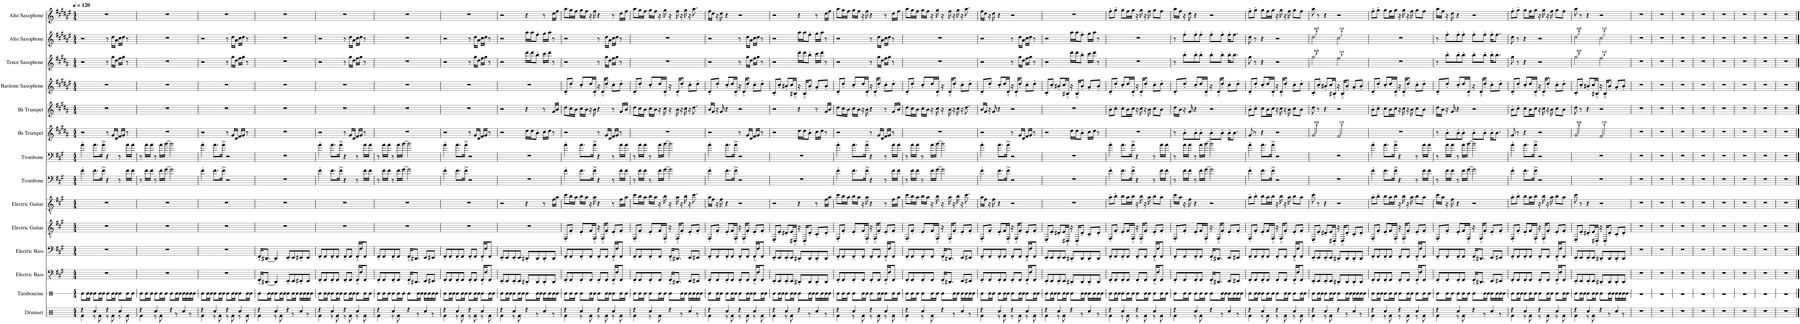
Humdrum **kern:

**kern	**kern	**kern	**kern	**kern	**kern	**kern	**kern	**kern	**kern	**kern	**kern	**kern	**kern
*part14	*part13	*part12	*part11	*part10	*part9	*part8	*part7	*part6	*part5	*part4	*part3	*part2	*part1
*staff14	*staff13	*staff12	*staff11	*staff10	*staff9	*staff8	*staff7	*staff6	*staff5	*staff4	*staff3	*staff2	*staff1
*I"Drumset	*I"Tambourine	*I"Electric Bass	*I"Electric Bass	*I"Electric Guitar	*I"Electric Guitar	*I"Trombone	*I"Trombone	*I"Bb Trumpet	*I"Bb Trumpet	*I"Baritone Saxophone	*I"Tenor Saxophone	*I"Alto Saxophone	*I"Alto Saxophone
*I'Drs.	*I'Tamb.	*I'El. B.	*I'El. B.	*I'El. Guit.	*I'El. Guit.	*I'Tbn.	*I'Tbn.	*I'Bb Tpt.	*I'Bb Tpt.	*I'Bar. Sax.	*I'T. Sax.	*I'A. Sax.	*I'A. Sax.
*	*stria1	*	*	*	*	*	*	*	*	*	*	*	*
*clefX	*clefX	*clefFv4	*clefF4	*clefGv2	*clefGv2	*clefF4	*clefF4	*clefG2	*clefG2	*clefG2	*clefG2	*clefG2	*clefG2
*	*	*	*Trd7c12	*	*	*	*	*Trd1c2	*Trd1c2	*Trd12c21	*Trd8c14	*Trd5c9	*Trd5c9
*k[]	*k[]	*k[f#c#g#]	*k[f#c#g#]	*k[f#c#g#]	*k[f#c#g#]	*k[f#c#g#]	*k[f#c#g#]	*k[f#c#g#d#a#]	*k[f#c#g#d#a#]	*k[f#c#g#d#a#e#]	*k[f#c#g#d#a#]	*k[f#c#g#d#a#e#]	*k[f#c#g#d#a#e#]
*M4/4	*M4/4	*M4/4	*M4/4	*M4/4	*M4/4	*M4/4	*M4/4	*M4/4	*M4/4	*M4/4	*M4/4	*M4/4	*M4/4
*MM120	*MM120	*MM120	*MM120	*MM120	*MM120	*MM120	*MM120	*MM120	*MM120	*MM120	*MM120	*MM120	*MM120
=1	=1	=1	=1	=1	=1	=1	=1	=1	=1	=1	=1	=1	=1
*^	*	*	*	*	*	*	*	*	*	*	*	*	*
4r	4Rf\	8Re\L	1r	1r	1r	1r	4f#'\	4a'\	2r	1r	1r	2r	2r	1r
.	.	16Re\L	.	.	.	.	.	.	.	.	.	.	.	.
.	.	16Re\JJ	.	.	.	.	.	.	.	.	.	.	.	.
4Rcc/	8r	8Re\L	.	.	.	.	8.f#\L	8.a\L	.	.	.	.	.	.
.	8Rf\	16Re\L	.	.	.	.	.	.	.	.	.	.	.	.
.	.	16Re\JJ	.	.	.	.	16f#^\Jk	16a^\Jk	.	.	.	.	.	.
4r	8r	8Re\L	.	.	.	.	4r	4r	8r	.	.	8r	8r	.
.	8Rf\	16Re\L	.	.	.	.	.	.	16g#/LL	.	.	16gg#\LL	16dd#\LL	.
.	.	16Re\JJ	.	.	.	.	.	.	16d#/JJ	.	.	16dd#\JJ	16a#\JJ	.
4Rcc/	8r	8Re\L	.	.	.	.	8r	8r	16f#/LL	.	.	16ff#\LL	16cc#\LL	.
.	.	.	.	.	.	.	.	.	16g#/JJ	.	.	16gg#\JJ	16dd#\JJ	.
.	8Rf\	16Re\L	.	.	.	.	16f#\LL	16a\LL	8r	.	.	8r	8r	.
.	.	16Re\JJ	.	.	.	.	16f#\JJ	16a\JJ	.	.	.	.	.	.
=2	=2	=2	=2	=2	=2	=2	=2	=2	=2	=2	=2	=2	=2	=2
4r	4Rf\	8Re\L	1r	1r	1r	1r	8r	8r	1r	1r	1r	1r	1r	1r
.	.	16Re\L	.	.	.	.	16f#\LL	16a\LL	.	.	.	.	.	.
.	.	16Re\JJ	.	.	.	.	16f#\JJ	16a\JJ	.	.	.	.	.	.
4Rcc/	8r	8Re\L	.	.	.	.	8r	8r	.	.	.	.	.	.
.	8Rf\	16Re\L	.	.	.	.	16f#\LL	16a\LL	.	.	.	.	.	.
.	.	16Re\JJ	.	.	.	.	[16g#\JJ	[16b\JJ	.	.	.	.	.	.
4r	8ryy	8Re\L	.	.	.	.	2g#\]	2b\]	.	.	.	.	.	.
.	8r	16Re\L	.	.	.	.	.	.	.	.	.	.	.	.
.	.	16Re\JJ	.	.	.	.	.	.	.	.	.	.	.	.
4Rcc/	8ryy	16Re\LL	.	.	.	.	.	.	.	.	.	.	.	.
.	.	16Re\	.	.	.	.	.	.	.	.	.	.	.	.
.	8r	16Re\	.	.	.	.	.	.	.	.	.	.	.	.
.	.	16Re\JJ	.	.	.	.	.	.	.	.	.	.	.	.
=3	=3	=3	=3	=3	=3	=3	=3	=3	=3	=3	=3	=3	=3	=3
4r	4Rf\	8Re\L	1r	1r	1r	1r	4f#'\	4a'\	2r	1r	1r	2r	2r	1r
.	.	16Re\L	.	.	.	.	.	.	.	.	.	.	.	.
.	.	16Re\JJ	.	.	.	.	.	.	.	.	.	.	.	.
4Rcc/	8r	8Re\L	.	.	.	.	8.f#\L	8.a\L	.	.	.	.	.	.
.	8Rf\	16Re\L	.	.	.	.	.	.	.	.	.	.	.	.
.	.	16Re\JJ	.	.	.	.	16f#^\Jk	16a^\Jk	.	.	.	.	.	.
4r	8r	8Re\L	.	.	.	.	2r	2r	8r	.	.	8r	8r	.
.	8Rf\	16Re\L	.	.	.	.	.	.	16g#/LL	.	.	16gg#\LL	16dd#\LL	.
.	.	16Re\JJ	.	.	.	.	.	.	16d#/JJ	.	.	16dd#\JJ	16a#\JJ	.
4Rcc/	8r	8Re\L	.	.	.	.	.	.	16f#/LL	.	.	16ff#\LL	16cc#\LL	.
.	.	.	.	.	.	.	.	.	16g#/JJ	.	.	16gg#\JJ	16dd#\JJ	.
.	8Rf\	16Re\L	.	.	.	.	.	.	8r	.	.	8r	8r	.
.	.	16Re\JJ	.	.	.	.	.	.	.	.	.	.	.	.
=4	=4	=4	=4	=4	=4	=4	=4	=4	=4	=4	=4	=4	=4	=4
4r	4Rf\	8Re\L	16FFF#'~/KL	16FF#'~/KL	1r	1r	1r	1r	1r	1r	1r	1r	1r	1r
.	.	.	[8.DDD#X/J	[8.DD#X/J	.	.	.	.	.	.	.	.	.	.
.	.	16Re\L	.	.	.	.	.	.	.	.	.	.	.	.
.	.	16Re\JJ	.	.	.	.	.	.	.	.	.	.	.	.
4Rcc/	8r	8Re\L	4DDD#/]	4DD#/]	.	.	.	.	.	.	.	.	.	.
.	8Rf\	16Re\L	.	.	.	.	.	.	.	.	.	.	.	.
.	.	16Re\JJ	.	.	.	.	.	.	.	.	.	.	.	.
4r	8ryy	8Re\L	8EEE'/L	8EE'/L	.	.	.	.	.	.	.	.	.	.
.	8r	16Re\L	8EEE/	8EE/	.	.	.	.	.	.	.	.	.	.
.	.	16Re\JJ	.	.	.	.	.	.	.	.	.	.	.	.
4Rcc/	8ryy	16Re\LL	8EEE#X'/	8EE#X'/	.	.	.	.	.	.	.	.	.	.
.	.	16Re\	.	.	.	.	.	.	.	.	.	.	.	.
.	8r	16Re\	8EEE#/J	8EE#/J	.	.	.	.	.	.	.	.	.	.
.	.	16Re\JJ	.	.	.	.	.	.	.	.	.	.	.	.
=5	=5	=5	=5	=5	=5	=5	=5	=5	=5	=5	=5	=5	=5	=5
4r	4Rf\	8Re\L	8FFF#'/L	8FF#'/L	1r	1r	4f#'\	4a'\	2r	1r	1r	2r	2r	1r
.	.	16Re\L	8FFF#/	8FF#/	.	.	.	.	.	.	.	.	.	.
.	.	16Re\JJ	.	.	.	.	.	.	.	.	.	.	.	.
4Rcc/	8r	8Re\L	8FFF#'/	8FF#'/	.	.	8.f#\L	8.a\L	.	.	.	.	.	.
.	8Rf\	16Re\L	8FFF#/J	8FF#/J	.	.	.	.	.	.	.	.	.	.
.	.	16Re\JJ	.	.	.	.	16f#^\Jk	16a^\Jk	.	.	.	.	.	.
4r	8r	8Re\L	8FFF#'/L	8FF#'/L	.	.	4r	4r	8r	.	.	8r	8r	.
.	8Rf\	16Re\L	8FFF#/J	8FF#/J	.	.	.	.	16g#/LL	.	.	16gg#\LL	16dd#\LL	.
.	.	16Re\JJ	.	.	.	.	.	.	16d#/JJ	.	.	16dd#\JJ	16a#\JJ	.
4Rcc/	8r	8Re\L	16FFF#'~/LL	16FF#'~/LL	.	.	8r	8r	16f#/LL	.	.	16ff#\LL	16cc#\LL	.
.	.	.	16FF#/J	16F#/J	.	.	.	.	16g#/JJ	.	.	16gg#\JJ	16dd#\JJ	.
.	8Rf\	16Re\L	8FFF#/J	8FF#/J	.	.	16f#\LL	16a\LL	8r	.	.	8r	8r	.
.	.	16Re\JJ	.	.	.	.	16f#\JJ	16a\JJ	.	.	.	.	.	.
=6	=6	=6	=6	=6	=6	=6	=6	=6	=6	=6	=6	=6	=6	=6
4r	4Rf\	8Re\L	8FFF#'/L	8FF#'/L	1r	1r	8r	8r	1r	1r	1r	1r	1r	1r
.	.	16Re\L	8FFF#/	8FF#/	.	.	16f#\LL	16a\LL	.	.	.	.	.	.
.	.	16Re\JJ	.	.	.	.	16f#\JJ	16a\JJ	.	.	.	.	.	.
4Rcc/	8r	8Re\L	8FFF#'/	8FF#'/	.	.	8r	8r	.	.	.	.	.	.
.	8Rf\	16Re\L	8FFF#/J	8FF#/J	.	.	16f#\LL	16a\LL	.	.	.	.	.	.
.	.	16Re\JJ	.	.	.	.	[16g#\JJ	[16b\JJ	.	.	.	.	.	.
4r	8ryy	8Re\L	16FFF#'~/KL	16FF#'~/KL	.	.	2g#\]	2b\]	.	.	.	.	.	.
.	.	.	8.DDD#X/J	8.DD#X/J	.	.	.	.	.	.	.	.	.	.
.	8r	16Re\L	.	.	.	.	.	.	.	.	.	.	.	.
.	.	16Re\JJ	.	.	.	.	.	.	.	.	.	.	.	.
4Rcc/	8ryy	16Re\LL	8EEE/L	8EE/L	.	.	.	.	.	.	.	.	.	.
.	.	16Re\	.	.	.	.	.	.	.	.	.	.	.	.
.	8r	16Re\	8EEE#X/J	8EE#X/J	.	.	.	.	.	.	.	.	.	.
.	.	16Re\JJ	.	.	.	.	.	.	.	.	.	.	.	.
=7	=7	=7	=7	=7	=7	=7	=7	=7	=7	=7	=7	=7	=7	=7
4r	4Rf\	8Re\L	8FFF#'/L	8FF#'/L	1r	1r	4f#'\	4a'\	2r	1r	1r	2r	2r	1r
.	.	16Re\L	8FFF#/	8FF#/	.	.	.	.	.	.	.	.	.	.
.	.	16Re\JJ	.	.	.	.	.	.	.	.	.	.	.	.
4Rcc/	8r	8Re\L	8FFF#'/	8FF#'/	.	.	8.f#\L	8.a\L	.	.	.	.	.	.
.	8Rf\	16Re\L	8FFF#/J	8FF#/J	.	.	.	.	.	.	.	.	.	.
.	.	16Re\JJ	.	.	.	.	16f#^\Jk	16a^\Jk	.	.	.	.	.	.
4r	8r	8Re\L	8FFF#'/L	8FF#'/L	.	.	2r	2r	8r	.	.	8r	8r	.
.	8Rf\	16Re\L	8FFF#/J	8FF#/J	.	.	.	.	16g#/LL	.	.	16gg#\LL	16dd#\LL	.
.	.	16Re\JJ	.	.	.	.	.	.	16d#/JJ	.	.	16dd#\JJ	16a#\JJ	.
4Rcc/	8r	8Re\L	16FFF#'~/LL	16FF#'~/LL	.	.	.	.	16f#/LL	.	.	16ff#\LL	16cc#\LL	.
.	.	.	16FF#/J	16F#/J	.	.	.	.	16g#/JJ	.	.	16gg#\JJ	16dd#\JJ	.
.	8Rf\	16Re\L	8FFF#/J	8FF#/J	.	.	.	.	8r	.	.	8r	8r	.
.	.	16Re\JJ	.	.	.	.	.	.	.	.	.	.	.	.
=8	=8	=8	=8	=8	=8	=8	=8	=8	=8	=8	=8	=8	=8	=8
4r	4Rf\	8Re\L	8EEE'/L	8EE'/L	1r	2r	1r	1r	2r	2r	1r	2r	2r	2r
.	.	16Re\L	8EEE/	8EE/	.	.	.	.	.	.	.	.	.	.
.	.	16Re\JJ	.	.	.	.	.	.	.	.	.	.	.	.
4Rcc/	8r	8Re\L	8EEE'/	8EE'/	.	.	.	.	.	.	.	.	.	.
.	8Rf\	16Re\L	8EEE/J	8EE/J	.	.	.	.	.	.	.	.	.	.
.	.	16Re\JJ	.	.	.	.	.	.	.	.	.	.	.	.
4r	8ryy	8Re\L	8DDD#X'/L	8DD#X'/L	.	4r	.	.	16dd#\LL	4r	.	16ddd#\LL	16aa#\LL	4r
.	.	.	.	.	.	.	.	.	16dd#\J	.	.	16ddd#\J	16aa#\J	.
.	8r	16Re\L	8DDD#/	8DD#/	.	.	.	.	8b'\J	.	.	8bb'\J	8ff#'\J	.
.	.	16Re\JJ	.	.	.	.	.	.	.	.	.	.	.	.
4Rcc/	8ryy	16Re\LL	8DDD#'/	8DD#'/	.	8r	.	.	16cc#\LL	8r	.	16ccc#\LL	16gg#\LL	8r
.	.	16Re\	.	.	.	.	.	.	16dd#\JJ	.	.	16ddd#\JJ	16aa#\JJ	.
.	8r	16Re\	8DDD#/J	8DD#/J	.	16f#\LL	.	.	8r	16g#/LL	.	8r	8r	16dd#\LL
.	.	16Re\JJ	.	.	.	16a\JJ	.	.	.	16b/JJ	.	.	.	16ff#\JJ
=9	=9	=9	=9	=9	=9	=9	=9	=9	=9	=9	=9	=9	=9	=9
4r	4Rf\	8Re\L	8FFF#'/L	8FF#'/L	8FF#'/L	8cc#\L	4f#'\	4a'\	2r	8dd#\L	8d#'/L	2r	2r	8aa#\L
.	.	16Re\L	8FFF#/	8FF#/	8F#'/J	16b\L	.	.	.	16cc#\L	8dd#'/J	.	.	16gg#\L
.	.	16Re\JJ	.	.	.	16a\JJ	.	.	.	16b\JJ	.	.	.	16ff#\JJ
4Rcc/	8r	8Re\L	8FFF#'/	8FF#'/	8E'/L	16b\LL	8.f#\L	8.a\L	.	16cc#\LL	8cc#'/L	.	.	16gg#\LL
.	.	.	.	.	.	16a\JJ	.	.	.	16b\JJ	.	.	.	16ff#\JJ
.	8Rf\	16Re\L	8FFF#/J	8FF#/J	16F#/L	16r	.	.	.	16r	16dd#/L	.	.	16r
.	.	16Re\JJ	.	.	16FF#'~/JJ	16a\	16f#^\Jk	16a^\Jk	.	16b\	16d#'~/JJ	.	.	16ff#\
4r	8r	8Re\L	8FFF#'/L	8FF#'/L	16r	4r	4r	4r	8r	4r	16r	8r	8r	4r
.	.	.	.	.	16FF#'~/KL	.	.	.	.	.	16d#'~/KL	.	.	.
.	8Rf\	16Re\L	8FFF#/J	8FF#/J	8F#'/J	.	.	.	16g#/LL	.	8dd#'/J	16gg#\LL	16dd#\LL	.
.	.	16Re\JJ	.	.	.	.	.	.	16d#/JJ	.	.	16dd#\JJ	16a#\JJ	.
4Rcc/	8r	8Re\L	16FFF#'~/LL	16FF#'~/LL	8E'/L	8r	8r	8r	16f#/LL	8r	8cc#'\L	16ff#\LL	16cc#\LL	8r
.	.	.	16FF#/J	16F#/J	.	.	.	.	16g#/JJ	.	.	16gg#\JJ	16dd#\JJ	.
.	8Rf\	16Re\L	8FFF#/J	8FF#/J	8F#'/J	16f#\LL	16f#\LL	16a\LL	8r	16g#/LL	8dd#'\J	8r	8r	16dd#\LL
.	.	16Re\JJ	.	.	.	16a\JJ	16f#\JJ	16a\JJ	.	16b/JJ	.	.	.	16ff#\JJ
=10	=10	=10	=10	=10	=10	=10	=10	=10	=10	=10	=10	=10	=10	=10
4r	4Rf\	8Re\L	8FFF#'/L	8FF#'/L	8FF#'/L	8cc#\L	8r	8r	1r	8dd#\L	8d#'/L	1r	1r	8aa#\L
.	.	16Re\L	8FFF#/	8FF#/	8F#'/J	16b\L	16f#\LL	16a\LL	.	16cc#\L	8dd#'/J	.	.	16gg#\L
.	.	16Re\JJ	.	.	.	16a\JJ	16f#\JJ	16a\JJ	.	16b\JJ	.	.	.	16ff#\JJ
4Rcc/	8r	8Re\L	8FFF#'/	8FF#'/	8E'/L	16b\LL	8r	8r	.	16cc#\LL	8cc#'/L	.	.	16gg#\LL
.	.	.	.	.	.	16a\JJ	.	.	.	16b\JJ	.	.	.	16ff#\JJ
.	8Rf\	16Re\L	8FFF#/J	8FF#/J	16F#/L	16r	16f#\LL	16a\LL	.	16r	16dd#/L	.	.	16r
.	.	16Re\JJ	.	.	16FF#'~/JJ	16b\	[16g#\JJ	[16b\JJ	.	16cc#\	16d#'~/JJ	.	.	16gg#\
4r	8ryy	8Re\L	16FFF#'~/KL	16FF#'~/KL	16r	16r	2g#\]	2b\]	.	16r	16r	.	.	16r
.	.	.	8.DDD#X/J	8.DD#X/J	16FF#'~/KL	16a\	.	.	.	16b\	16d#'~/KL	.	.	16ff#\
.	8r	16Re\L	.	.	8F#'/J	16r	.	.	.	16r	8dd#'/J	.	.	16r
.	.	16Re\JJ	.	.	.	16b\	.	.	.	16cc#\	.	.	.	16gg#\
4Rcc/	8ryy	16Re\LL	8EEE/L	8EE/L	8E'/L	16r	.	.	.	16r	8cc#'\L	.	.	16r
.	.	16Re\	.	.	.	8.cc#\	.	.	.	8.dd#\	.	.	.	8.aa#\
.	8r	16Re\	8EEE#X/J	8EE#X/J	8F#'/J	.	.	.	.	.	8dd#'\J	.	.	.
.	.	16Re\JJ	.	.	.	.	.	.	.	.	.	.	.	.
=11	=11	=11	=11	=11	=11	=11	=11	=11	=11	=11	=11	=11	=11	=11
4r	4Rf\	8Re\L	8FFF#'/L	8FF#'/L	8FF#'/L	16a\LL	4f#'\	4a'\	2r	16b/LL	8d#'/L	2r	2r	16ff#\LL
.	.	.	.	.	.	16f#\JJ	.	.	.	16g#/JJ	.	.	.	16dd#\JJ
.	.	16Re\L	8FFF#/	8FF#/	8F#'/J	16r	.	.	.	16r	8dd#'/J	.	.	16r
.	.	16Re\JJ	.	.	.	16f#\	.	.	.	16g#/	.	.	.	16dd#\
4Rcc/	8r	8Re\L	8FFF#'/	8FF#'/	8E'/L	4r	8.f#\L	8.a\L	.	4r	8cc#'/L	.	.	4r
.	8Rf\	16Re\L	8FFF#/J	8FF#/J	16F#/L	.	.	.	.	.	16dd#/L	.	.	.
.	.	16Re\JJ	.	.	16FF#'~/JJ	.	16f#^\Jk	16a^\Jk	.	.	16d#'~/JJ	.	.	.
4r	8r	8Re\L	8FFF#'/L	8FF#'/L	16r	2r	2r	2r	8r	2r	16r	8r	8r	2r
.	.	.	.	.	16FF#'~/KL	.	.	.	.	.	16d#'~/KL	.	.	.
.	8Rf\	16Re\L	8FFF#/J	8FF#/J	8F#'/J	.	.	.	16g#/LL	.	8dd#'/J	16gg#\LL	16dd#\LL	.
.	.	16Re\JJ	.	.	.	.	.	.	16d#/JJ	.	.	16dd#\JJ	16a#\JJ	.
4Rcc/	8r	8Re\L	16FFF#'~/LL	16FF#'~/LL	8E'/L	.	.	.	16f#/LL	.	8cc#'\L	16ff#\LL	16cc#\LL	.
.	.	.	16FF#/J	16F#/J	.	.	.	.	16g#/JJ	.	.	16gg#\JJ	16dd#\JJ	.
.	8Rf\	16Re\L	8FFF#/J	8FF#/J	8F#'/J	.	.	.	8r	.	8dd#'\J	8r	8r	.
.	.	16Re\JJ	.	.	.	.	.	.	.	.	.	.	.	.
=12	=12	=12	=12	=12	=12	=12	=12	=12	=12	=12	=12	=12	=12	=12
4r	4Rf\	8Re\L	8EEE'/L	8EE'/L	8EE'/L	2r	1r	1r	2r	2r	8c#'/L	2r	2r	2r
.	.	16Re\L	8EEE/	8EE/	8E'/J	.	.	.	.	.	8cc#'/J	.	.	.
.	.	16Re\JJ	.	.	.	.	.	.	.	.	.	.	.	.
4Rcc/	8r	8Re\L	8EEE'/	8EE'/	8D#X'/L	.	.	.	.	.	8b#X'/L	.	.	.
.	8Rf\	16Re\L	8EEE/J	8EE/J	16E/L	.	.	.	.	.	16cc#/L	.	.	.
.	.	16Re\JJ	.	.	16DD#X'~/JJ	.	.	.	.	.	16B#X'~/JJ	.	.	.
4r	8ryy	8Re\L	8DDD#X'/L	8DD#X'/L	16r	4r	.	.	16dd#\LL	4r	16r	16ddd#\LL	16aa#\LL	4r
.	.	.	.	.	16DD#'~/KL	.	.	.	16dd#\J	.	16B#'~/KL	16ddd#\J	16aa#\J	.
.	8r	16Re\L	8DDD#/	8DD#/	8D#'/J	.	.	.	8b'\J	.	8b#'/J	8bb'\J	8ff#'\J	.
.	.	16Re\JJ	.	.	.	.	.	.	.	.	.	.	.	.
4Rcc/	8ryy	16Re\LL	8DDD#'/	8DD#'/	8C#'/L	8r	.	.	16cc#\LL	8r	8a#'/L	16ccc#\LL	16gg#\LL	8r
.	.	16Re\	.	.	.	.	.	.	16dd#\JJ	.	.	16ddd#\JJ	16aa#\JJ	.
.	8r	16Re\	8DDD#/J	8DD#/J	8D#'/J	16f#\LL	.	.	8r	16g#/LL	8b#'/J	8r	8r	16dd#\LL
.	.	16Re\JJ	.	.	.	16a\JJ	.	.	.	16b/JJ	.	.	.	16ff#\JJ
=13	=13	=13	=13	=13	=13	=13	=13	=13	=13	=13	=13	=13	=13	=13
4r	4Rf\	8Re\L	8FFF#'/L	8FF#'/L	8FF#'/L	8cc#\L	4f#'\	4a'\	2r	8dd#\L	8d#'/L	2r	2r	8aa#\L
.	.	16Re\L	8FFF#/	8FF#/	8F#'/J	16b\L	.	.	.	16cc#\L	8dd#'/J	.	.	16gg#\L
.	.	16Re\JJ	.	.	.	16a\JJ	.	.	.	16b\JJ	.	.	.	16ff#\JJ
4Rcc/	8r	8Re\L	8FFF#'/	8FF#'/	8E'/L	16b\LL	8.f#\L	8.a\L	.	16cc#\LL	8cc#'/L	.	.	16gg#\LL
.	.	.	.	.	.	16a\JJ	.	.	.	16b\JJ	.	.	.	16ff#\JJ
.	8Rf\	16Re\L	8FFF#/J	8FF#/J	16F#/L	16r	.	.	.	16r	16dd#/L	.	.	16r
.	.	16Re\JJ	.	.	16FF#'~/JJ	16a\	16f#^\Jk	16a^\Jk	.	16b\	16d#'~/JJ	.	.	16ff#\
4r	8r	8Re\L	8FFF#'/L	8FF#'/L	16r	4r	4r	4r	8r	4r	16r	8r	8r	4r
.	.	.	.	.	16FF#'~/KL	.	.	.	.	.	16d#'~/KL	.	.	.
.	8Rf\	16Re\L	8FFF#/J	8FF#/J	8F#'/J	.	.	.	16g#/LL	.	8dd#'/J	16gg#\LL	16dd#\LL	.
.	.	16Re\JJ	.	.	.	.	.	.	16d#/JJ	.	.	16dd#\JJ	16a#\JJ	.
4Rcc/	8r	8Re\L	16FFF#'~/LL	16FF#'~/LL	8E'/L	8r	8r	8r	16f#/LL	8r	8cc#'\L	16ff#\LL	16cc#\LL	8r
.	.	.	16FF#/J	16F#/J	.	.	.	.	16g#/JJ	.	.	16gg#\JJ	16dd#\JJ	.
.	8Rf\	16Re\L	8FFF#/J	8FF#/J	8F#'/J	16f#\LL	16f#\LL	16a\LL	8r	16g#/LL	8dd#'\J	8r	8r	16dd#\LL
.	.	16Re\JJ	.	.	.	16a\JJ	16f#\JJ	16a\JJ	.	16b/JJ	.	.	.	16ff#\JJ
=14	=14	=14	=14	=14	=14	=14	=14	=14	=14	=14	=14	=14	=14	=14
4r	4Rf\	8Re\L	8FFF#'/L	8FF#'/L	8FF#'/L	8cc#\L	8r	8r	1r	8dd#\L	8d#'/L	1r	1r	8aa#\L
.	.	16Re\L	8FFF#/	8FF#/	8F#'/J	16b\L	16f#\LL	16a\LL	.	16cc#\L	8dd#'/J	.	.	16gg#\L
.	.	16Re\JJ	.	.	.	16a\JJ	16f#\JJ	16a\JJ	.	16b\JJ	.	.	.	16ff#\JJ
4Rcc/	8r	8Re\L	8FFF#'/	8FF#'/	8E'/L	16b\LL	8r	8r	.	16cc#\LL	8cc#'/L	.	.	16gg#\LL
.	.	.	.	.	.	16a\JJ	.	.	.	16b\JJ	.	.	.	16ff#\JJ
.	8Rf\	16Re\L	8FFF#/J	8FF#/J	16F#/L	16r	16f#\LL	16a\LL	.	16r	16dd#/L	.	.	16r
.	.	16Re\JJ	.	.	16FF#'~/JJ	16b\	[16g#\JJ	[16b\JJ	.	16cc#\	16d#'~/JJ	.	.	16gg#\
4r	8ryy	8Re\L	16FFF#'~/KL	16FF#'~/KL	16r	16r	2g#\]	2b\]	.	16r	16r	.	.	16r
.	.	.	8.DDD#X/J	8.DD#X/J	16FF#'~/KL	16a\	.	.	.	16b\	16d#'~/KL	.	.	16ff#\
.	8r	16Re\L	.	.	8F#'/J	16r	.	.	.	16r	8dd#'/J	.	.	16r
.	.	16Re\JJ	.	.	.	16b\	.	.	.	16cc#\	.	.	.	16gg#\
4Rcc/	8ryy	16Re\LL	8EEE/L	8EE/L	8E'/L	16r	.	.	.	16r	8cc#'\L	.	.	16r
.	.	16Re\	.	.	.	8.cc#\	.	.	.	8.dd#\	.	.	.	8.aa#\
.	8r	16Re\	8EEE#X/J	8EE#X/J	8F#'/J	.	.	.	.	.	8dd#'\J	.	.	.
.	.	16Re\JJ	.	.	.	.	.	.	.	.	.	.	.	.
=15	=15	=15	=15	=15	=15	=15	=15	=15	=15	=15	=15	=15	=15	=15
4r	4Rf\	8Re\L	8FFF#'/L	8FF#'/L	8FF#'/L	16a\LL	4f#'\	4a'\	2r	16b/LL	8d#'/L	2r	2r	16ff#\LL
.	.	.	.	.	.	16f#\JJ	.	.	.	16g#/JJ	.	.	.	16dd#\JJ
.	.	16Re\L	8FFF#/	8FF#/	8F#'/J	16r	.	.	.	16r	8dd#'/J	.	.	16r
.	.	16Re\JJ	.	.	.	16f#\	.	.	.	16g#/	.	.	.	16dd#\
4Rcc/	8r	8Re\L	8FFF#'/	8FF#'/	8E'/L	4r	8.f#\L	8.a\L	.	4r	8cc#'/L	.	.	4r
.	8Rf\	16Re\L	8FFF#/J	8FF#/J	16F#/L	.	.	.	.	.	16dd#/L	.	.	.
.	.	16Re\JJ	.	.	16FF#'~/JJ	.	16f#^\Jk	16a^\Jk	.	.	16d#'~/JJ	.	.	.
4r	8r	8Re\L	8FFF#'/L	8FF#'/L	16r	2r	2r	2r	8r	2r	16r	8r	8r	2r
.	.	.	.	.	16FF#'~/KL	.	.	.	.	.	16d#'~/KL	.	.	.
.	8Rf\	16Re\L	8FFF#/J	8FF#/J	8F#'/J	.	.	.	16g#/LL	.	8dd#'/J	16gg#\LL	16dd#\LL	.
.	.	16Re\JJ	.	.	.	.	.	.	16d#/JJ	.	.	16dd#\JJ	16a#\JJ	.
4Rcc/	8r	8Re\L	16FFF#'~/LL	16FF#'~/LL	8E'/L	.	.	.	16f#/LL	.	8cc#'\L	16ff#\LL	16cc#\LL	.
.	.	.	16FF#/J	16F#/J	.	.	.	.	16g#/JJ	.	.	16gg#\JJ	16dd#\JJ	.
.	8Rf\	16Re\L	8FFF#/J	8FF#/J	8F#'/J	.	.	.	8r	.	8dd#'\J	8r	8r	.
.	.	16Re\JJ	.	.	.	.	.	.	.	.	.	.	.	.
=16	=16	=16	=16	=16	=16	=16	=16	=16	=16	=16	=16	=16	=16	=16
4r	4Rf\	8Re\L	8EEE'/L	8EE'/L	8EE'/L	1r	1r	1r	2r	1r	8c#'/L	2r	2r	1r
.	.	16Re\L	8EEE/	8EE/	8E'/J	.	.	.	.	.	8cc#'/J	.	.	.
.	.	16Re\JJ	.	.	.	.	.	.	.	.	.	.	.	.
4Rcc/	8r	8Re\L	8EEE'/	8EE'/	8D#X'/L	.	.	.	.	.	8b#X'/L	.	.	.
.	8Rf\	16Re\L	8EEE/J	8EE/J	16E/L	.	.	.	.	.	16cc#/L	.	.	.
.	.	16Re\JJ	.	.	16DD#X'~/JJ	.	.	.	.	.	16B#X'~/JJ	.	.	.
4r	8ryy	8Re\L	8DDD#X'/L	8DD#X'/L	16r	.	.	.	16dd#\LL	.	16r	16ddd#\LL	16aa#\LL	.
.	.	.	.	.	16DD#'~/KL	.	.	.	16dd#\J	.	16B#'~/KL	16ddd#\J	16aa#\J	.
.	8r	16Re\L	8DDD#/	8DD#/	8D#'/J	.	.	.	8b'\J	.	8b#'/J	8bb'\J	8ff#'\J	.
.	.	16Re\JJ	.	.	.	.	.	.	.	.	.	.	.	.
4Rcc/	8ryy	16Re\LL	8DDD#'/	8DD#'/	8C#'/L	.	.	.	16cc#\LL	.	8a#'/L	16ccc#\LL	16gg#\LL	.
.	.	16Re\	.	.	.	.	.	.	16dd#\JJ	.	.	16ddd#\JJ	16aa#\JJ	.
.	8r	16Re\	8DDD#/J	8DD#/J	8D#'/J	.	.	.	8r	.	8b#'/J	8r	8r	.
.	.	16Re\JJ	.	.	.	.	.	.	.	.	.	.	.	.
=17	=17	=17	=17	=17	=17	=17	=17	=17	=17	=17	=17	=17	=17	=17
4r	4Rf\	8Re\L	8FFF#'/L	8FF#'/L	8FF#'/L	8a'\L	4f#'\	4a'\	1r	8b'\L	8d#'/L	1r	1r	8ff#'\L
.	.	16Re\L	8FFF#/	8FF#/	8F#'/J	8b'\J	.	.	.	8cc#'\J	8dd#'/J	.	.	8gg#'\J
.	.	16Re\JJ	.	.	.	.	.	.	.	.	.	.	.	.
4Rcc/	8r	8Re\L	8FFF#'/	8FF#'/	8E'/L	8b\L	8.f#\L	8.a\L	.	8cc#\L	8cc#'/L	.	.	8gg#\L
.	8Rf\	16Re\L	8FFF#/J	8FF#/J	16F#/L	16a\L	.	.	.	16b\L	16dd#/L	.	.	16ff#\L
.	.	16Re\JJ	.	.	16FF#'~/JJ	16b\JJ	16f#^\Jk	16a^\Jk	.	16cc#\JJ	16d#'~/JJ	.	.	16gg#\JJ
4r	8r	8Re\L	8FFF#'/L	8FF#'/L	16r	16r	4r	4r	.	16r	16r	.	.	16r
.	.	.	.	.	16FF#'~/KL	16b\	.	.	.	16cc#\	16d#'~/KL	.	.	16gg#\
.	8Rf\	16Re\L	8FFF#/J	8FF#/J	8F#'/J	16r	.	.	.	16r	8dd#'/J	.	.	16r
.	.	16Re\JJ	.	.	.	16a\	.	.	.	16b\	.	.	.	16ff#\
4Rcc/	8r	8Re\L	16FFF#'~/LL	16FF#'~/LL	8E'/L	8b\L	8r	8r	.	8cc#\L	8cc#'\L	.	.	8gg#\L
.	.	.	16FF#/J	16F#/J	.	.	.	.	.	.	.	.	.	.
.	8Rf\	16Re\L	8FFF#/J	8FF#/J	8F#'/J	8a\J	16f#\LL	16a\LL	.	8b\J	8dd#'\J	.	.	8ff#\J
.	.	16Re\JJ	.	.	.	.	16f#\JJ	16a\JJ	.	.	.	.	.	.
=18	=18	=18	=18	=18	=18	=18	=18	=18	=18	=18	=18	=18	=18	=18
4r	4Rf\	8Re\L	8FFF#'/L	8FF#'/L	8FF#'/L	16cc#\LL	8r	8r	8r	16dd#\LL	8d#'/L	8r	8r	16aa#\LL
.	.	.	.	.	.	16a\JJ	.	.	.	16b\JJ	.	.	.	16ff#\JJ
.	.	16Re\L	8FFF#/	8FF#/	8F#'/J	16r	16f#\LL	16a\LL	8b'\L	16r	8dd#'/J	8bb'\L	8ff#'\L	16r
.	.	16Re\JJ	.	.	.	16f#\	16f#\JJ	16a\JJ	.	16g#/	.	.	.	16dd#\
4Rcc/	8r	8Re\L	8FFF#'/	8FF#'/	8E'/L	4r	8r	8r	8b'\	4r	8cc#'/L	8bb'\	8ff#'\	4r
.	8Rf\	16Re\L	8FFF#/J	8FF#/J	16F#/L	.	16f#\LL	16a\LL	8b'\J	.	16dd#/L	8bb'\J	8ff#'\J	.
.	.	16Re\JJ	.	.	16FF#'~/JJ	.	[16g#\JJ	[16b\JJ	.	.	16d#'~/JJ	.	.	.
4r	8ryy	8Re\L	16FFF#'~/KL	16FF#'~/KL	16r	2r	2g#\]	2b\]	8b'\L	2r	16r	8bb'\L	8ff#'\L	2r
.	.	.	8.DDD#X/J	8.DD#X/J	16FF#'~/KL	.	.	.	.	.	16d#'~/KL	.	.	.
.	8r	16Re\L	.	.	8F#'/J	.	.	.	8b'\J	.	8dd#'/J	8bb'\J	8ff#'\J	.
.	.	16Re\JJ	.	.	.	.	.	.	.	.	.	.	.	.
4Rcc/	8ryy	16Re\LL	8EEE/L	8EE/L	8E'/L	.	.	.	16b'\KL	.	8cc#'\L	16bb'\KL	16ff#'\KL	.
.	.	16Re\	.	.	.	.	.	.	8.b\J	.	.	8.bb\J	8.ff#\J	.
.	8r	16Re\	8EEE#X/J	8EE#X/J	8F#'/J	.	.	.	.	.	8dd#'\J	.	.	.
.	.	16Re\JJ	.	.	.	.	.	.	.	.	.	.	.	.
=19	=19	=19	=19	=19	=19	=19	=19	=19	=19	=19	=19	=19	=19	=19
4r	4Rf\	8Re\L	8FFF#'/L	8FF#'/L	8FF#'/L	8a'\L	4f#'\	4a'\	8g#/	8b'\L	8d#'/L	8gg#\	8dd#\	8ff#'\L
.	.	16Re\L	8FFF#/	8FF#/	8F#'/J	8b'\J	.	.	8r	8cc#'\J	8dd#'/J	8r	8r	8gg#'\J
.	.	16Re\JJ	.	.	.	.	.	.	.	.	.	.	.	.
4Rcc/	8r	8Re\L	8FFF#'/	8FF#'/	8E'/L	8b\L	8.f#\L	8.a\L	4r	8cc#\L	8cc#'/L	4r	4r	8gg#\L
.	8Rf\	16Re\L	8FFF#/J	8FF#/J	16F#/L	16a\L	.	.	.	16b\L	16dd#/L	.	.	16ff#\L
.	.	16Re\JJ	.	.	16FF#'~/JJ	16b\JJ	16f#^\Jk	16a^\Jk	.	16cc#\JJ	16d#'~/JJ	.	.	16gg#\JJ
4r	8r	8Re\L	8FFF#'/L	8FF#'/L	16r	16r	2r	2r	2r	16r	16r	2r	2r	16r
.	.	.	.	.	16FF#'~/KL	16b\	.	.	.	16cc#\	16d#'~/KL	.	.	16gg#\
.	8Rf\	16Re\L	8FFF#/J	8FF#/J	8F#'/J	16r	.	.	.	16r	8dd#'/J	.	.	16r
.	.	16Re\JJ	.	.	.	16a\	.	.	.	16b\	.	.	.	16ff#\
4Rcc/	8r	8Re\L	16FFF#'~/LL	16FF#'~/LL	8E'/L	8b\L	.	.	.	8cc#\L	8cc#'\L	.	.	8gg#\L
.	.	.	16FF#/J	16F#/J	.	.	.	.	.	.	.	.	.	.
.	8Rf\	16Re\L	8FFF#/J	8FF#/J	8F#'/J	8a\J	.	.	.	8b\J	8dd#'\J	.	.	8ff#\J
.	.	16Re\JJ	.	.	.	.	.	.	.	.	.	.	.	.
=20	=20	=20	=20	=20	=20	=20	=20	=20	=20	=20	=20	=20	=20	=20
4r	4Rf\	8Re\L	8EEE'/L	8EE'/L	8EE'/L	8cc#\	1r	1r	2g#/	8dd#\	8c#'/L	2gg#\	2dd#\	8aa#\
.	.	16Re\L	8EEE/	8EE/	8E'/J	8r	.	.	.	8r	8cc#'/J	.	.	8r
.	.	16Re\JJ	.	.	.	.	.	.	.	.	.	.	.	.
4Rcc/	8r	8Re\L	8EEE'/	8EE'/	8D#X'/L	4r	.	.	.	4r	8b#X'/L	.	.	4r
.	8Rf\	16Re\L	8EEE/J	8EE/J	16E/L	.	.	.	.	.	16cc#/L	.	.	.
.	.	16Re\JJ	.	.	16DD#X'~/JJ	.	.	.	.	.	16B#X'~/JJ	.	.	.
4r	8ryy	8Re\L	8DDD#X'/L	8DD#X'/L	16r	2r	.	.	2f#/	2r	16r	2ff#\	2cc#\	2r
.	.	.	.	.	16DD#'~/KL	.	.	.	.	.	16B#'~/KL	.	.	.
.	8r	16Re\L	8DDD#/	8DD#/	8D#'/J	.	.	.	.	.	8b#'/J	.	.	.
.	.	16Re\JJ	.	.	.	.	.	.	.	.	.	.	.	.
4Rcc/	8ryy	16Re\LL	8DDD#'/	8DD#'/	8C#'/L	.	.	.	.	.	8a#'/L	.	.	.
.	.	16Re\	.	.	.	.	.	.	.	.	.	.	.	.
.	8r	16Re\	8DDD#/J	8DD#/J	8D#'/J	.	.	.	.	.	8b#'/J	.	.	.
.	.	16Re\JJ	.	.	.	.	.	.	.	.	.	.	.	.
=21	=21	=21	=21	=21	=21	=21	=21	=21	=21	=21	=21	=21	=21	=21
4r	4Rf\	8Re\L	8FFF#'/L	8FF#'/L	8FF#'/L	8a'\L	4f#'\	4a'\	1r	8b'\L	8d#'/L	1r	1r	8ff#'\L
.	.	16Re\L	8FFF#/	8FF#/	8F#'/J	8b'\J	.	.	.	8cc#'\J	8dd#'/J	.	.	8gg#'\J
.	.	16Re\JJ	.	.	.	.	.	.	.	.	.	.	.	.
4Rcc/	8r	8Re\L	8FFF#'/	8FF#'/	8E'/L	8b\L	8.f#\L	8.a\L	.	8cc#\L	8cc#'/L	.	.	8gg#\L
.	8Rf\	16Re\L	8FFF#/J	8FF#/J	16F#/L	16a\L	.	.	.	16b\L	16dd#/L	.	.	16ff#\L
.	.	16Re\JJ	.	.	16FF#'~/JJ	16b\JJ	16f#^\Jk	16a^\Jk	.	16cc#\JJ	16d#'~/JJ	.	.	16gg#\JJ
4r	8r	8Re\L	8FFF#'/L	8FF#'/L	16r	16r	4r	4r	.	16r	16r	.	.	16r
.	.	.	.	.	16FF#'~/KL	16b\	.	.	.	16cc#\	16d#'~/KL	.	.	16gg#\
.	8Rf\	16Re\L	8FFF#/J	8FF#/J	8F#'/J	16r	.	.	.	16r	8dd#'/J	.	.	16r
.	.	16Re\JJ	.	.	.	16a\	.	.	.	16b\	.	.	.	16ff#\
4Rcc/	8r	8Re\L	16FFF#'~/LL	16FF#'~/LL	8E'/L	8b\L	8r	8r	.	8cc#\L	8cc#'\L	.	.	8gg#\L
.	.	.	16FF#/J	16F#/J	.	.	.	.	.	.	.	.	.	.
.	8Rf\	16Re\L	8FFF#/J	8FF#/J	8F#'/J	8a\J	16f#\LL	16a\LL	.	8b\J	8dd#'\J	.	.	8ff#\J
.	.	16Re\JJ	.	.	.	.	16f#\JJ	16a\JJ	.	.	.	.	.	.
=22	=22	=22	=22	=22	=22	=22	=22	=22	=22	=22	=22	=22	=22	=22
4r	4Rf\	8Re\L	8FFF#'/L	8FF#'/L	8FF#'/L	16cc#\LL	8r	8r	8r	16dd#\LL	8d#'/L	8r	8r	16aa#\LL
.	.	.	.	.	.	16a\JJ	.	.	.	16b\JJ	.	.	.	16ff#\JJ
.	.	16Re\L	8FFF#/	8FF#/	8F#'/J	16r	16f#\LL	16a\LL	8b'\L	16r	8dd#'/J	8bb'\L	8ff#'\L	16r
.	.	16Re\JJ	.	.	.	16f#\	16f#\JJ	16a\JJ	.	16g#/	.	.	.	16dd#\
4Rcc/	8r	8Re\L	8FFF#'/	8FF#'/	8E'/L	4r	8r	8r	8b'\	4r	8cc#'/L	8bb'\	8ff#'\	4r
.	8Rf\	16Re\L	8FFF#/J	8FF#/J	16F#/L	.	16f#\LL	16a\LL	8b'\J	.	16dd#/L	8bb'\J	8ff#'\J	.
.	.	16Re\JJ	.	.	16FF#'~/JJ	.	[16g#\JJ	[16b\JJ	.	.	16d#'~/JJ	.	.	.
4r	8ryy	8Re\L	16FFF#'~/KL	16FF#'~/KL	16r	2r	2g#\]	2b\]	8b'\L	2r	16r	8bb'\L	8ff#'\L	2r
.	.	.	8.DDD#X/J	8.DD#X/J	16FF#'~/KL	.	.	.	.	.	16d#'~/KL	.	.	.
.	8r	16Re\L	.	.	8F#'/J	.	.	.	8b'\J	.	8dd#'/J	8bb'\J	8ff#'\J	.
.	.	16Re\JJ	.	.	.	.	.	.	.	.	.	.	.	.
4Rcc/	8ryy	16Re\LL	8EEE/L	8EE/L	8E'/L	.	.	.	16b'\KL	.	8cc#'\L	16bb'\KL	16ff#'\KL	.
.	.	16Re\	.	.	.	.	.	.	8.b\J	.	.	8.bb\J	8.ff#\J	.
.	8r	16Re\	8EEE#X/J	8EE#X/J	8F#'/J	.	.	.	.	.	8dd#'\J	.	.	.
.	.	16Re\JJ	.	.	.	.	.	.	.	.	.	.	.	.
=23	=23	=23	=23	=23	=23	=23	=23	=23	=23	=23	=23	=23	=23	=23
4r	4Rf\	8Re\L	8FFF#'/L	8FF#'/L	8FF#'/L	8a'\L	4f#'\	4a'\	8g#/	8b'\L	8d#'/L	8gg#\	8dd#\	8ff#'\L
.	.	16Re\L	8FFF#/	8FF#/	8F#'/J	8b'\J	.	.	8r	8cc#'\J	8dd#'/J	8r	8r	8gg#'\J
.	.	16Re\JJ	.	.	.	.	.	.	.	.	.	.	.	.
4Rcc/	8r	8Re\L	8FFF#'/	8FF#'/	8E'/L	8b\L	8.f#\L	8.a\L	4r	8cc#\L	8cc#'/L	4r	4r	8gg#\L
.	8Rf\	16Re\L	8FFF#/J	8FF#/J	16F#/L	16a\L	.	.	.	16b\L	16dd#/L	.	.	16ff#\L
.	.	16Re\JJ	.	.	16FF#'~/JJ	16b\JJ	16f#^\Jk	16a^\Jk	.	16cc#\JJ	16d#'~/JJ	.	.	16gg#\JJ
4r	8r	8Re\L	8FFF#'/L	8FF#'/L	16r	16r	2r	2r	2r	16r	16r	2r	2r	16r
.	.	.	.	.	16FF#'~/KL	16b\	.	.	.	16cc#\	16d#'~/KL	.	.	16gg#\
.	8Rf\	16Re\L	8FFF#/J	8FF#/J	8F#'/J	16r	.	.	.	16r	8dd#'/J	.	.	16r
.	.	16Re\JJ	.	.	.	16a\	.	.	.	16b\	.	.	.	16ff#\
4Rcc/	8r	8Re\L	16FFF#'~/LL	16FF#'~/LL	8E'/L	8b\L	.	.	.	8cc#\L	8cc#'\L	.	.	8gg#\L
.	.	.	16FF#/J	16F#/J	.	.	.	.	.	.	.	.	.	.
.	8Rf\	16Re\L	8FFF#/J	8FF#/J	8F#'/J	8a\J	.	.	.	8b\J	8dd#'\J	.	.	8ff#\J
.	.	16Re\JJ	.	.	.	.	.	.	.	.	.	.	.	.
=24	=24	=24	=24	=24	=24	=24	=24	=24	=24	=24	=24	=24	=24	=24
4r	4Rf\	8Re\L	8EEE'/L	8EE'/L	8EE'/L	8cc#\	1r	1r	2g#/	8dd#\	8c#'/L	2gg#\	2dd#\	8aa#\
.	.	16Re\L	8EEE/	8EE/	8E'/J	8r	.	.	.	8r	8cc#'/J	.	.	8r
.	.	16Re\JJ	.	.	.	.	.	.	.	.	.	.	.	.
4Rcc/	8r	8Re\L	8EEE'/	8EE'/	8D#X'/L	4r	.	.	.	4r	8b#X'/L	.	.	4r
.	8Rf\	16Re\L	8EEE/J	8EE/J	16E/L	.	.	.	.	.	16cc#/L	.	.	.
.	.	16Re\JJ	.	.	16DD#X'~/JJ	.	.	.	.	.	16B#X'~/JJ	.	.	.
4r	8ryy	8Re\L	8DDD#X'/L	8DD#X'/L	16r	2r	.	.	2f#/	2r	16r	2ff#\	2cc#\	2r
.	.	.	.	.	16DD#'~/KL	.	.	.	.	.	16B#'~/KL	.	.	.
.	8r	16Re\L	8DDD#/	8DD#/	8D#'/J	.	.	.	.	.	8b#'/J	.	.	.
.	.	16Re\JJ	.	.	.	.	.	.	.	.	.	.	.	.
4Rcc/	8ryy	16Re\LL	8DDD#'/	8DD#'/	8C#'/L	.	.	.	.	.	8a#'/L	.	.	.
.	.	16Re\	.	.	.	.	.	.	.	.	.	.	.	.
.	8r	16Re\	8DDD#/J	8DD#/J	8D#'/J	.	.	.	.	.	8b#'/J	.	.	.
.	.	16Re\JJ	.	.	.	.	.	.	.	.	.	.	.	.
*v	*v	*	*	*	*	*	*	*	*	*	*	*	*	*
=25	=25	=25	=25	=25	=25	=25	=25	=25	=25	=25	=25	=25	=25
1r	1r	1r	1r	1r	1r	1r	1r	1r	1r	1r	1r	1r	1r
=26	=26	=26	=26	=26	=26	=26	=26	=26	=26	=26	=26	=26	=26
1r	1r	1r	1r	1r	1r	1r	1r	1r	1r	1r	1r	1r	1r
=27	=27	=27	=27	=27	=27	=27	=27	=27	=27	=27	=27	=27	=27
1r	1r	1r	1r	1r	1r	1r	1r	1r	1r	1r	1r	1r	1r
=28	=28	=28	=28	=28	=28	=28	=28	=28	=28	=28	=28	=28	=28
1r	1r	1r	1r	1r	1r	1r	1r	1r	1r	1r	1r	1r	1r
=29	=29	=29	=29	=29	=29	=29	=29	=29	=29	=29	=29	=29	=29
1r	1r	1r	1r	1r	1r	1r	1r	1r	1r	1r	1r	1r	1r
=30	=30	=30	=30	=30	=30	=30	=30	=30	=30	=30	=30	=30	=30
1r	1r	1r	1r	1r	1r	1r	1r	1r	1r	1r	1r	1r	1r
=31	=31	=31	=31	=31	=31	=31	=31	=31	=31	=31	=31	=31	=31
1r	1r	1r	1r	1r	1r	1r	1r	1r	1r	1r	1r	1r	1r
=32	=32	=32	=32	=32	=32	=32	=32	=32	=32	=32	=32	=32	=32
1r	1r	1r	1r	1r	1r	1r	1r	1r	1r	1r	1r	1r	1r
==	==	==	==	==	==	==	==	==	==	==	==	==	==
*-	*-	*-	*-	*-	*-	*-	*-	*-	*-	*-	*-	*-	*-
